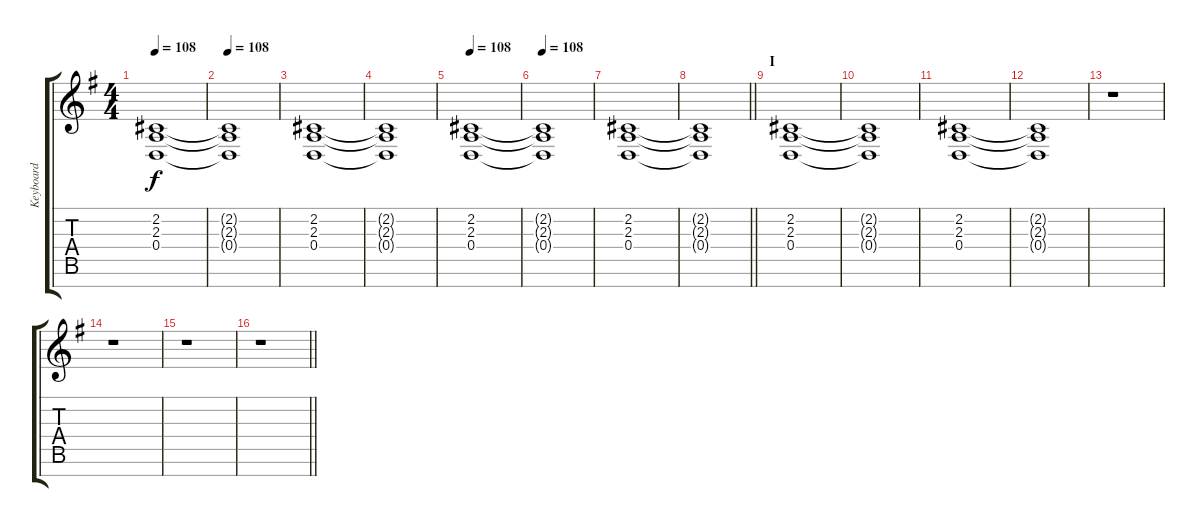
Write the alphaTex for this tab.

\track ("Keyboard" "Keyboard") {instrument seashore}
\staff {score tabs}
\tuning (E4 B3 G3 D3 A2 E2 B1) {hide}
\ts (4 4)
\tempo 108
\clef g2
\ks eminor
(2.2 2.3 0.4).1{dy f} |
\tempo 108
(2.2{t} 2.3{t} 0.4{t}).1 |
(2.2 2.3 0.4).1 |
(2.2{t} 2.3{t} 0.4{t}).1 |
\tempo 108
(2.2 2.3 0.4).1 |
\tempo 108
(2.2{t} 2.3{t} 0.4{t}).1 |
(2.2 2.3 0.4).1 |
\barLineRight lightlight
(2.2{t} 2.3{t} 0.4{t}).1 |
\section ("" "I")
(2.2 2.3 0.4).1 |
(2.2{t} 2.3{t} 0.4{t}).1 |
(2.2 2.3 0.4).1 |
(2.2{t} 2.3{t} 0.4{t}).1 |
r.1 |
r.1 |
r.1 |
\barLineRight lightlight
r.1
